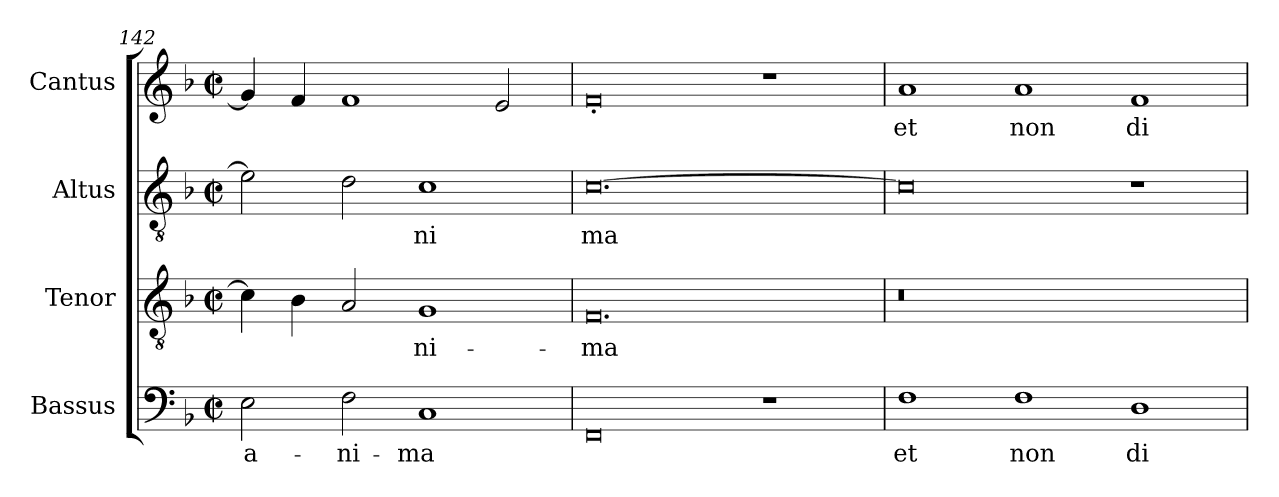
**kern	**text	**kern	**text	**kern	**text	**kern	**text
*part4	*part4	*part3	*part3	*part2	*part2	*part1	*part1
*staff4	*staff4	*staff3	*staff3	*staff2	*staff2	*staff1	*staff1
*I"Bassus	*	*I"Tenor	*	*I"Altus	*	*I"Cantus	*
*clefF4	*	*clefGv2	*	*clefGv2	*	*clefG2	*
*k[b-]	*	*k[b-]	*	*k[b-]	*	*k[b-]	*
*F:	*	*F:	*	*F:	*	*F:	*
*M2/2	*	*M2/2	*	*M2/2	*	*M2/2	*
*met(c|)	*	*met(c|)	*	*met(c|)	*	*met(c|)	*
=142	=142	=142	=142	=142	=142	=142	=142
!	!LO:LY:b:cj	!	!	!	!	!	!
2E\	a-	4c\]	.	2e\]	.	4g/]	.
.	.	4B-\	.	.	.	4f/	.
!	!LO:LY:b:cj	!	!	!	!	!	!
2F\	-ni-	2A/	.	2d\	.	1f	.
!	!LO:LY:b:cj	!	!LO:LY:b:cj	!	!LO:LY:b:cj	!	!
1C	-ma	1G	-ni-	1c	ni	.	.
.	.	.	.	.	.	2e/	.
=143	=143	=143	=143	=143	=143	=143	=143
!	!	!	!LO:LY:b:cj	!	!LO:LY:b:cj	!	!
0FF	.	0.F	-ma	[>0.c	ma	0f'>	.
1r	.	.	.	.	.	1r	.
=144	=144	=144	=144	=144	=144	=144	=144
!	!LO:LY:b:cj	!	!	!	!	!	!LO:LY:b:cj
1F	et	0.r	.	0c]	.	1a	et
!	!LO:LY:b:cj	!	!	!	!	!	!LO:LY:b:cj
1F	non	.	.	.	.	1a	non
!	!LO:LY:b:cj	!	!	!	!	!	!LO:LY:b:cj
1D	di-	.	.	1r	.	1f	di
=	=	=	=	=	=	=	=
*-	*-	*-	*-	*-	*-	*-	*-
